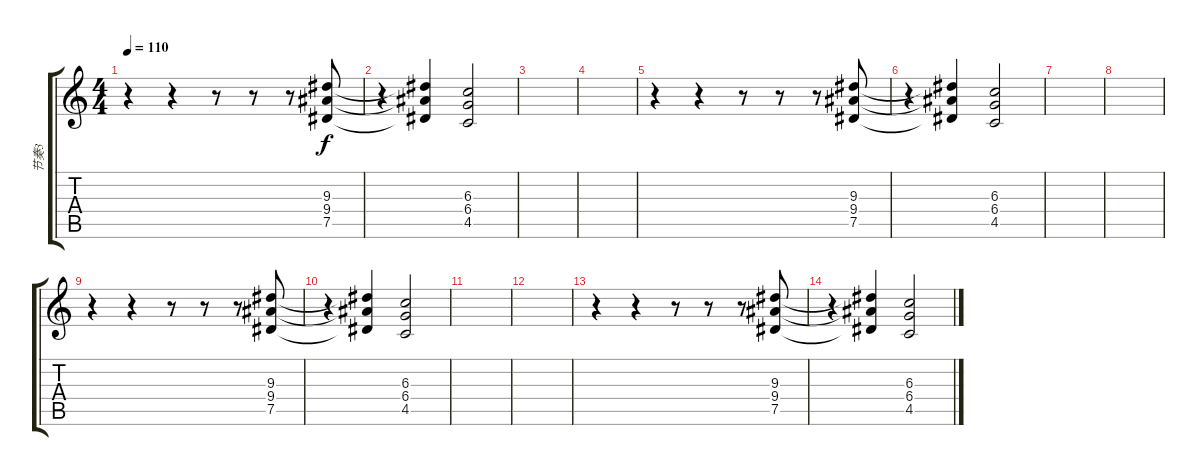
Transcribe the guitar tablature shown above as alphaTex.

\track ("节奏3" "节奏3") {instrument distortionguitar}
\staff {score tabs}
\tuning (Eb4 Bb3 Gb3 Db3 Ab2 Eb2) {hide}
\ts (4 4)
\tempo 110
\clef g2
\ks c
r.4{dy f} r.4 r.8 r.8 r.8 (9.3 9.4 7.5).8 |
r.4 (9.3{t} 9.4{t} 7.5{t}).4 (6.3 6.4 4.5).2 |
|
|
r.4 r.4 r.8 r.8 r.8 (9.3 9.4 7.5).8 |
r.4 (9.3{t} 9.4{t} 7.5{t}).4 (6.3 6.4 4.5).2 |
|
|
r.4 r.4 r.8 r.8 r.8 (9.3 9.4 7.5).8 |
r.4 (9.3{t} 9.4{t} 7.5{t}).4 (6.3 6.4 4.5).2 |
|
|
r.4 r.4 r.8 r.8 r.8 (9.3 9.4 7.5).8 |
r.4 (9.3{t} 9.4{t} 7.5{t}).4 (6.3 6.4 4.5).2
